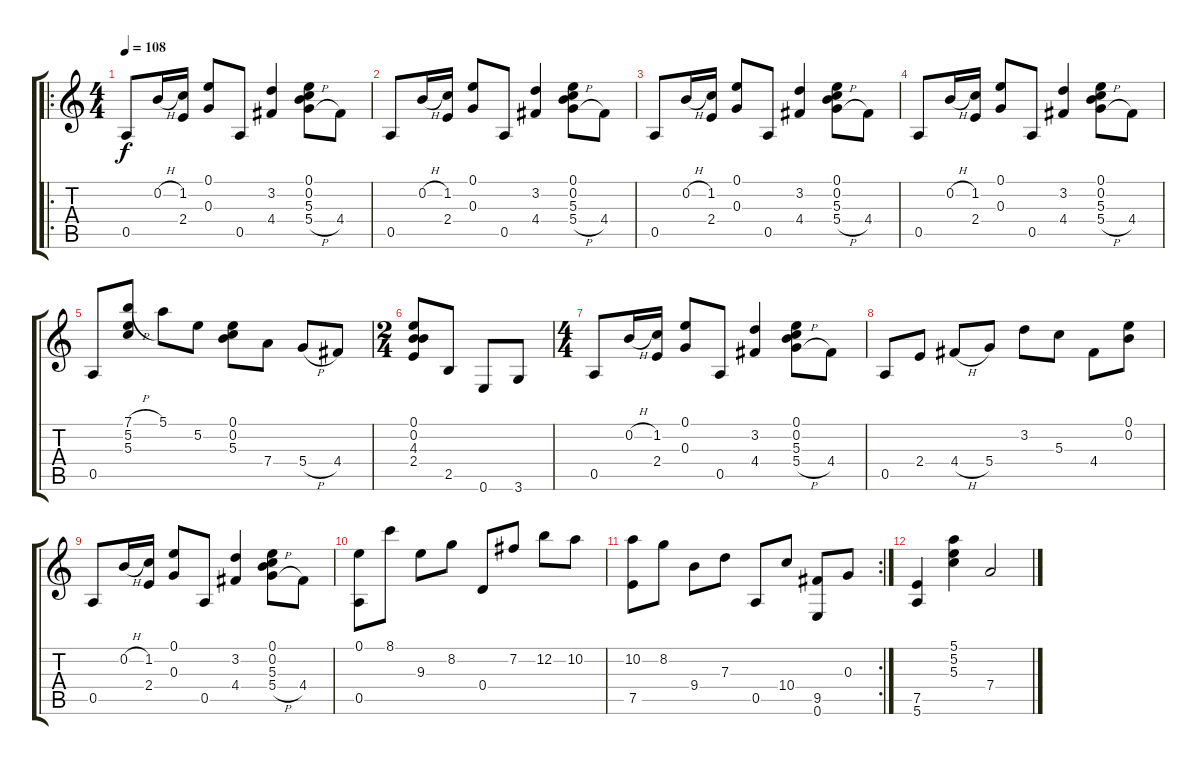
\track "" {instrument acousticguitarnylon}
\staff {score tabs}
\tuning (E4 B3 G3 D3 A2 E2) {hide}
\ro
\ts (4 4)
\tempo 108
\clef g2
\ks c
0.5.8{dy f instrument acousticguitarnylon} 0.2{h}.16 (1.2 2.4).16 (0.1 0.3).8 0.5.8 (3.2 4.4).4 (0.1 0.2 5.3 5.4{h}).8 4.4.8 |
0.5.8 0.2{h}.16 (1.2 2.4).16 (0.1 0.3).8 0.5.8 (3.2 4.4).4 (0.1 0.2 5.3 5.4{h}).8 4.4.8 |
0.5.8 0.2{h}.16 (1.2 2.4).16 (0.1 0.3).8 0.5.8 (3.2 4.4).4 (0.1 0.2 5.3 5.4{h}).8 4.4.8 |
0.5.8 0.2{h}.16 (1.2 2.4).16 (0.1 0.3).8 0.5.8 (3.2 4.4).4 (0.1 0.2 5.3 5.4{h}).8 4.4.8 |
0.5.8 (7.1{h} 5.2 5.3).8 5.1.8 5.2.8 (0.1 0.2 5.3).8 7.4.8 5.4{h}.8 4.4.8 |
\ts (2 4)
(0.1 0.2 4.3 2.4).8 2.5.8 0.6.8 3.6.8 |
\ts (4 4)
0.5.8 0.2{h}.16 (1.2 2.4).16 (0.1 0.3).8 0.5.8 (3.2 4.4).4 (0.1 0.2 5.3 5.4{h}).8 4.4.8 |
0.5.8 2.4.8 4.4{h}.8 5.4.8 3.2.8 5.3.8 4.4.8 (0.1 0.2).8 |
0.5.8 0.2{h}.16 (1.2 2.4).16 (0.1 0.3).8 0.5.8 (3.2 4.4).4 (0.1 0.2 5.3 5.4{h}).8 4.4.8 |
(0.1 0.5).8 8.1.8 9.3.8 8.2.8 0.4.8 7.2.8 12.2.8 10.2.8 |
\rc 2
(10.2 7.5).8 8.2.8 9.4.8 7.3.8 0.5.8 10.4.8 (9.5 0.6).8 0.3.8 |
(7.5 5.6).4 (5.1 5.2 5.3).4 7.4.2
